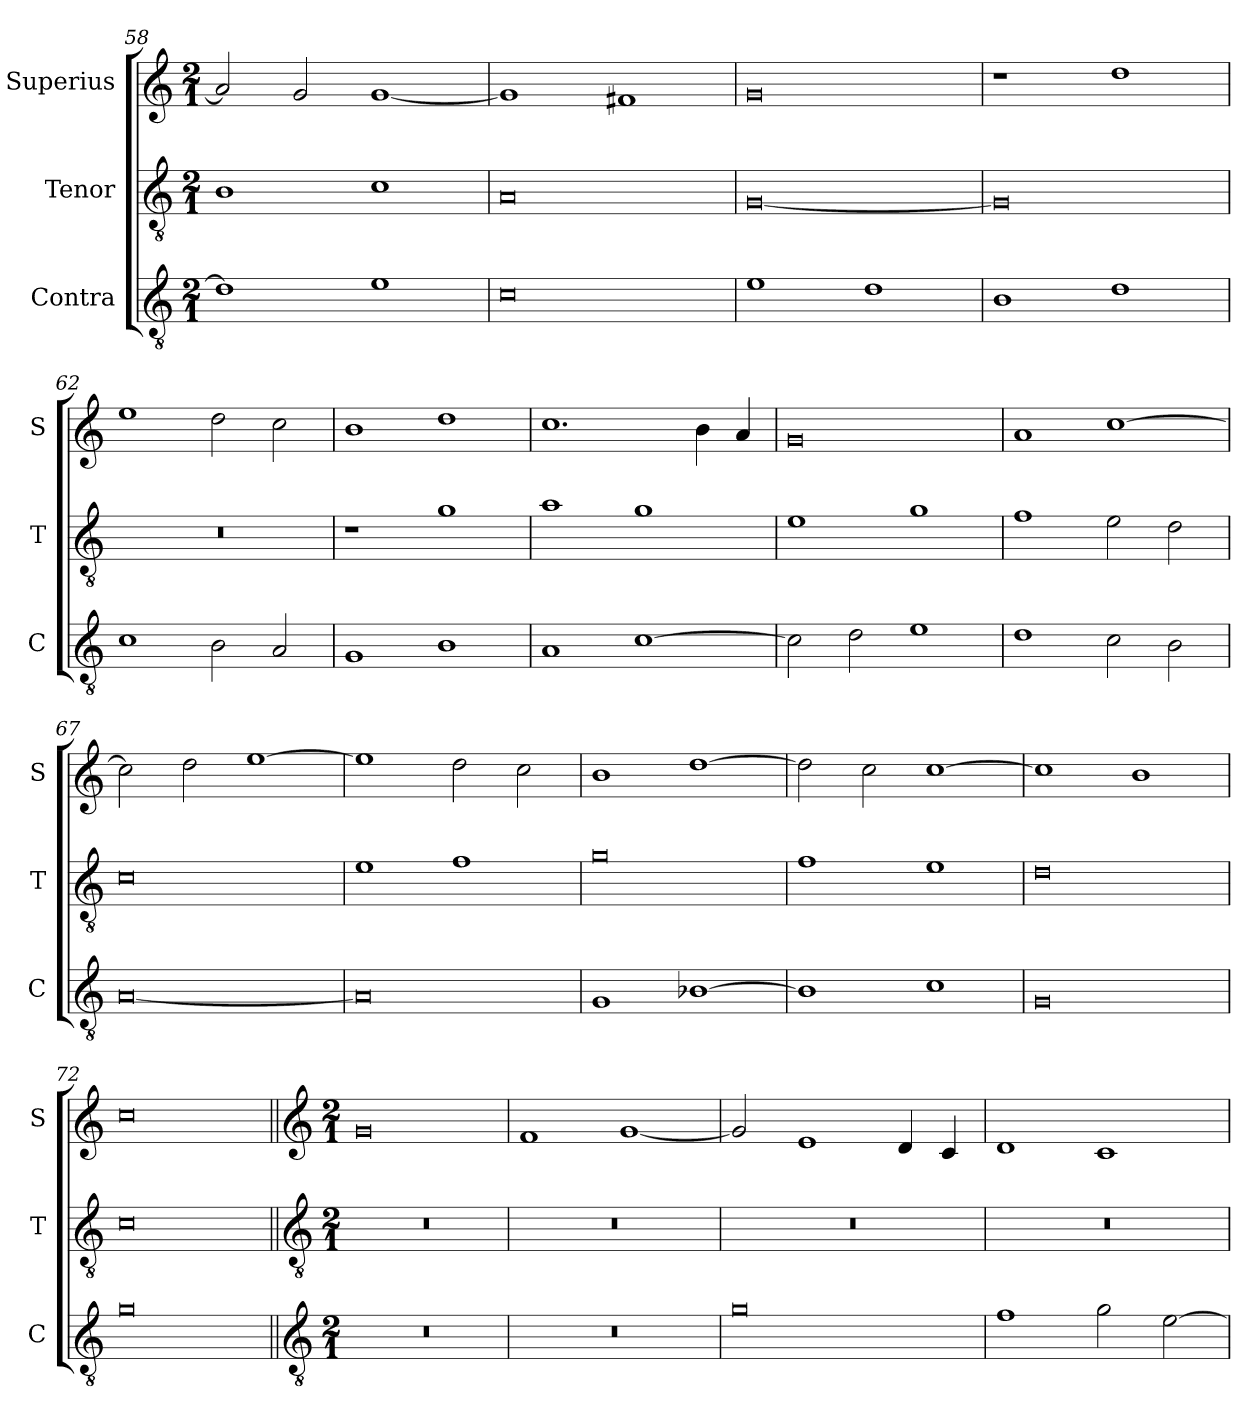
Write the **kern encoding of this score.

**kern	**kern	**kern
*part3	*part2	*part1
*staff3	*staff2	*staff1
*I"Contra	*I"Tenor	*I"Superius
*I'C	*I'T	*I'S
*clefGv2	*clefGv2	*clefG2
*k[]	*k[]	*k[]
*M2/1	*M2/1	*M2/1
=58	=58	=58
1d]	1B	2a/]
.	.	2g/
1e	1c	[1g
=59	=59	=59
0c	0A	1g]
.	.	1f#X
=60	=60	=60
1e	[0G	0g
1d	.	.
=61	=61	=61
1B	0G]	1r
1d	.	1dd
=62	=62	=62
1c	0r	1ee
2B\	.	2dd\
2A/	.	2cc\
=63	=63	=63
1G	1r	1b
1B	1g	1dd
=64	=64	=64
1A	1a	1.cc
[1c	1g	.
.	.	4b\
.	.	4a/
=65	=65	=65
2c\]	1e	0g
2d\	.	.
1e	1g	.
=66	=66	=66
1d	1f	1a
2c\	2e\	[1cc
2B\	2d\	.
=67	=67	=67
[0A	0c	2cc\]
.	.	2dd\
.	.	[1ee
=68	=68	=68
0A]	1e	1ee]
.	1f	2dd\
.	.	2cc\
=69	=69	=69
1G	0g	1b
[1B-X	.	[1dd
=70	=70	=70
1B-]	1f	2dd\]
.	.	2cc\
1c	1e	[1cc
=71	=71	=71
0G	0d	1cc]
.	.	1b
=72	=72	=72
0g	0c	0cc
!!LO:LB:g=z
=73||	=73||	=73||
*clefGv2	*clefGv2	*clefG2
*k[]	*k[]	*k[]
*M2/1	*M2/1	*M2/1
0r	0r	0g
=74	=74	=74
0r	0r	1f
.	.	[1g
=75	=75	=75
0g	0r	2g/]
.	.	1e
.	.	4d/
.	.	4c/
=76	=76	=76
1f	0r	1d
2g\	.	1c
[2e\	.	.
=	=	=
*-	*-	*-
